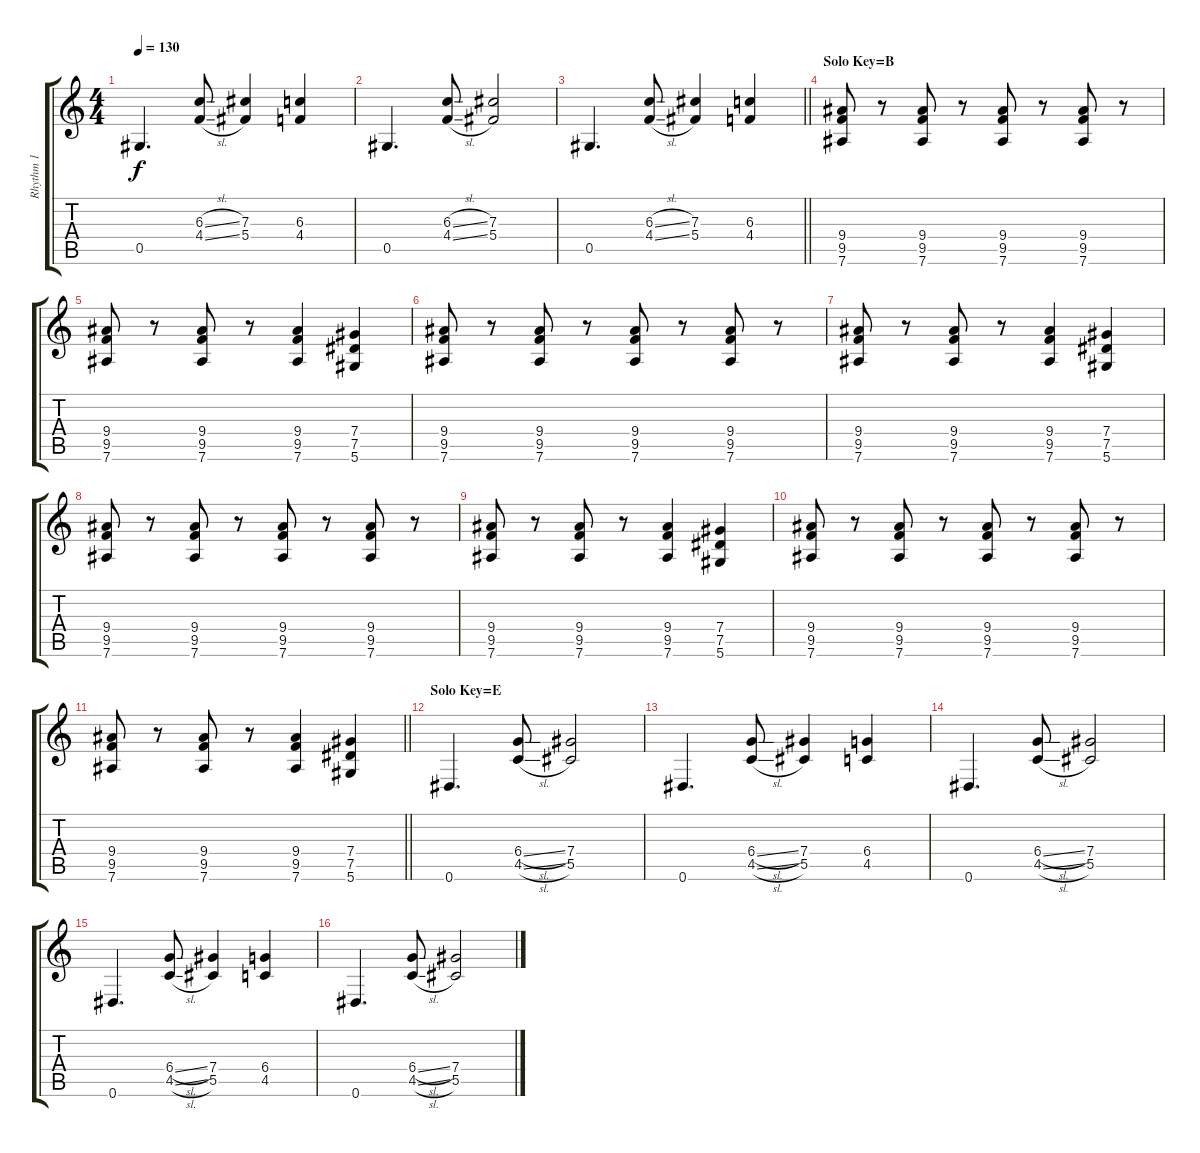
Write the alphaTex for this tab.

\track ("Rhythm 1" "Rhythm 1") {instrument overdrivenguitar}
\staff {score tabs}
\tuning (Eb4 Bb3 Gb3 Db3 Ab2 Eb2) {hide}
\ts (4 4)
\tempo 130
\clef g2
\ks c
0.5.4{d dy f} (6.3{sl} 4.4{sl}).8 (7.3 5.4).4 (6.3 4.4).4 |
0.5.4{d} (6.3{sl} 4.4{sl}).8 (7.3 5.4).2 |
\barLineRight lightlight
0.5.4{d} (6.3{sl} 4.4{sl}).8 (7.3 5.4).4 (6.3 4.4).4 |
\section ("" "Solo Key=B")
(9.4 9.5 7.6).8 r.8 (9.4 9.5 7.6).8 r.8 (9.4 9.5 7.6).8 r.8 (9.4 9.5 7.6).8 r.8 |
(9.4 9.5 7.6).8 r.8 (9.4 9.5 7.6).8 r.8 (9.4 9.5 7.6).4 (7.4 7.5 5.6).4 |
(9.4 9.5 7.6).8 r.8 (9.4 9.5 7.6).8 r.8 (9.4 9.5 7.6).8 r.8 (9.4 9.5 7.6).8 r.8 |
(9.4 9.5 7.6).8 r.8 (9.4 9.5 7.6).8 r.8 (9.4 9.5 7.6).4 (7.4 7.5 5.6).4 |
(9.4 9.5 7.6).8 r.8 (9.4 9.5 7.6).8 r.8 (9.4 9.5 7.6).8 r.8 (9.4 9.5 7.6).8 r.8 |
(9.4 9.5 7.6).8 r.8 (9.4 9.5 7.6).8 r.8 (9.4 9.5 7.6).4 (7.4 7.5 5.6).4 |
(9.4 9.5 7.6).8 r.8 (9.4 9.5 7.6).8 r.8 (9.4 9.5 7.6).8 r.8 (9.4 9.5 7.6).8 r.8 |
\barLineRight lightlight
(9.4 9.5 7.6).8 r.8 (9.4 9.5 7.6).8 r.8 (9.4 9.5 7.6).4 (7.4 7.5 5.6).4 |
\section ("" "Solo Key=E")
0.6.4{d} (6.4{sl} 4.5{sl}).8 (7.4 5.5).2 |
0.6.4{d} (6.4{sl} 4.5{sl}).8 (7.4 5.5).4 (6.4 4.5).4 |
0.6.4{d} (6.4{sl} 4.5{sl}).8 (7.4 5.5).2 |
0.6.4{d} (6.4{sl} 4.5{sl}).8 (7.4 5.5).4 (6.4 4.5).4 |
0.6.4{d} (6.4{sl} 4.5{sl}).8 (7.4 5.5).2
